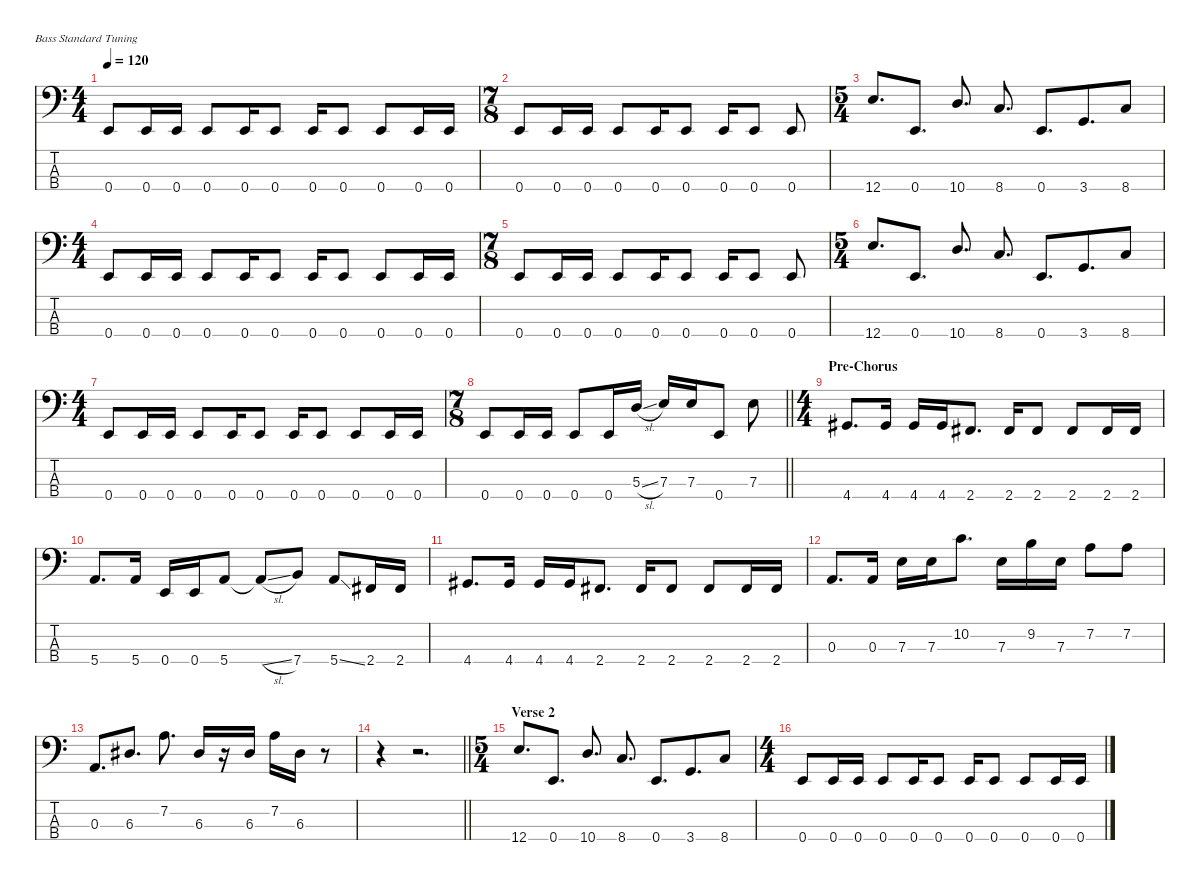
\defaultSystemsLayout 4
\hideDynamics
\bracketExtendMode nobrackets
\singleTrackTrackNamePolicy hidden
\multiTrackTrackNamePolicy hidden
\firstSystemTrackNameMode fullname
\firstSystemTrackNameOrientation horizontal
\otherSystemsTrackNameOrientation horizontal
\track ("Martin Mendez - Bass" "el.bs.") {instrument electricbassfinger}
\staff {score tabs}
\tuning (G2 D2 A1 E1)
\ts (4 4)
\beaming (8 2 2 2 2)
\tempo 120
\clef f4
\ks c
0.4.8{dy ff beam Up} 0.4.16{beam Up} 0.4.16{beam Up} 0.4.8{beam Up} 0.4.16{beam Up} 0.4.8{beam Up} 0.4.16{beam Up} 0.4.8{beam Up} 0.4.8{beam Up} 0.4.16{beam Up} 0.4.16{beam Up} |
\ts (7 8)
\beaming (8 2 2 2 2)
0.4.8{beam Up} 0.4.16{beam Up} 0.4.16{beam Up} 0.4.8{beam Up} 0.4.16{beam Up} 0.4.8{beam Up} 0.4.16{beam Up} 0.4.8{beam Up} 0.4.8{beam Up} |
\ts (5 4)
\beaming (8 2 2 2 4)
12.4.8{d beam Up} 0.4.8{d beam Up} 10.4.8{d beam Up} 8.4.8{d beam Up} 0.4.8{d beam Up} 3.4.8{d beam Up} 8.4.8{beam Up} |
\ts (4 4)
\beaming (8 2 2 2 2)
0.4.8{beam Up} 0.4.16{beam Up} 0.4.16{beam Up} 0.4.8{beam Up} 0.4.16{beam Up} 0.4.8{beam Up} 0.4.16{beam Up} 0.4.8{beam Up} 0.4.8{beam Up} 0.4.16{beam Up} 0.4.16{beam Up} |
\ts (7 8)
\beaming (8 2 2 2 2)
0.4.8{beam Up} 0.4.16{beam Up} 0.4.16{beam Up} 0.4.8{beam Up} 0.4.16{beam Up} 0.4.8{beam Up} 0.4.16{beam Up} 0.4.8{beam Up} 0.4.8{beam Up} |
\ts (5 4)
\beaming (8 2 2 2 4)
12.4.8{d beam Up} 0.4.8{d beam Up} 10.4.8{d beam Up} 8.4.8{d beam Up} 0.4.8{d beam Up} 3.4.8{d beam Up} 8.4.8{beam Up} |
\ts (4 4)
\beaming (8 2 2 2 2)
0.4.8{beam Up} 0.4.16{beam Up} 0.4.16{beam Up} 0.4.8{beam Up} 0.4.16{beam Up} 0.4.8{beam Up} 0.4.16{beam Up} 0.4.8{beam Up} 0.4.8{beam Up} 0.4.16{beam Up} 0.4.16{beam Up} |
\ts (7 8)
\beaming (8 2 2 2 2)
\barLineRight lightlight
0.4.8{beam Up} 0.4.16{beam Up} 0.4.16{beam Up} 0.4.8{beam Up} 0.4.16{beam Up} 5.3{sl}.16{beam Up} 7.3.16{beam Up} 7.3.16{beam Up} 0.4.8{beam Up} 7.3.8{beam Down} |
\ts (4 4)
\beaming (8 2 2 2 2)
\section ("" "Pre-Chorus")
4.4{acc #}.8{d beam Up} 4.4{acc #}.16{beam Up} 4.4{acc #}.16{beam Up} 4.4{acc #}.16{beam Up} 2.4{acc #}.8{d beam Up} 2.4{acc #}.16{beam Up} 2.4{acc #}.8{beam Up} 2.4{acc #}.8{beam Up} 2.4{acc #}.16{beam Up} 2.4{acc #}.16{beam Up} |
5.4.8{d beam Up} 5.4.16{beam Up} 0.4.16{beam Up} 0.4.16{beam Up} 5.4.8{beam Up} 5.4{sl t}.8{dy f beam Up} 7.4.8{dy ff beam Up} 5.4{ss}.8{beam Up} 2.4{acc #}.16{beam Up} 2.4{acc #}.16{beam Up} |
4.4{acc #}.8{d beam Up} 4.4{acc #}.16{beam Up} 4.4{acc #}.16{beam Up} 4.4{acc #}.16{beam Up} 2.4{acc #}.8{d beam Up} 2.4{acc #}.16{beam Up} 2.4{acc #}.8{beam Up} 2.4{acc #}.8{beam Up} 2.4{acc #}.16{beam Up} 2.4{acc #}.16{beam Up} |
0.3.8{d beam Up} 0.3.16{beam Up} 7.3.16{dy f beam Down} 7.3.16{beam Down} 10.2.8{d beam Down} 7.3.16{beam Down} 9.2.16{beam Down} 7.3.16{beam Down} 7.2.8{beam Down} 7.2.8{beam Down} |
0.3.8{d dy ff beam Up} 6.3{acc #}.8{d beam Up} 7.2.8{d beam Down} 6.3{acc #}.16{beam Up} r.16{beam Up} 6.3{acc #}.16{beam Up} 7.2.16{beam Down} 6.3{acc #}.16{beam Down} r.8{beam Down} |
\barLineRight lightlight
r.4{beam Down} r.2{d beam Down} |
\ts (5 4)
\beaming (8 2 2 2 4)
\section ("" "Verse 2")
12.4.8{d beam Up} 0.4.8{d beam Up} 10.4.8{d beam Up} 8.4.8{d beam Up} 0.4.8{d beam Up} 3.4.8{d beam Up} 8.4.8{beam Up} |
\ts (4 4)
\beaming (8 2 2 2 2)
0.4.8{beam Up} 0.4.16{beam Up} 0.4.16{beam Up} 0.4.8{beam Up} 0.4.16{beam Up} 0.4.8{beam Up} 0.4.16{beam Up} 0.4.8{beam Up} 0.4.8{beam Up} 0.4.16{beam Up} 0.4.16{beam Up}
